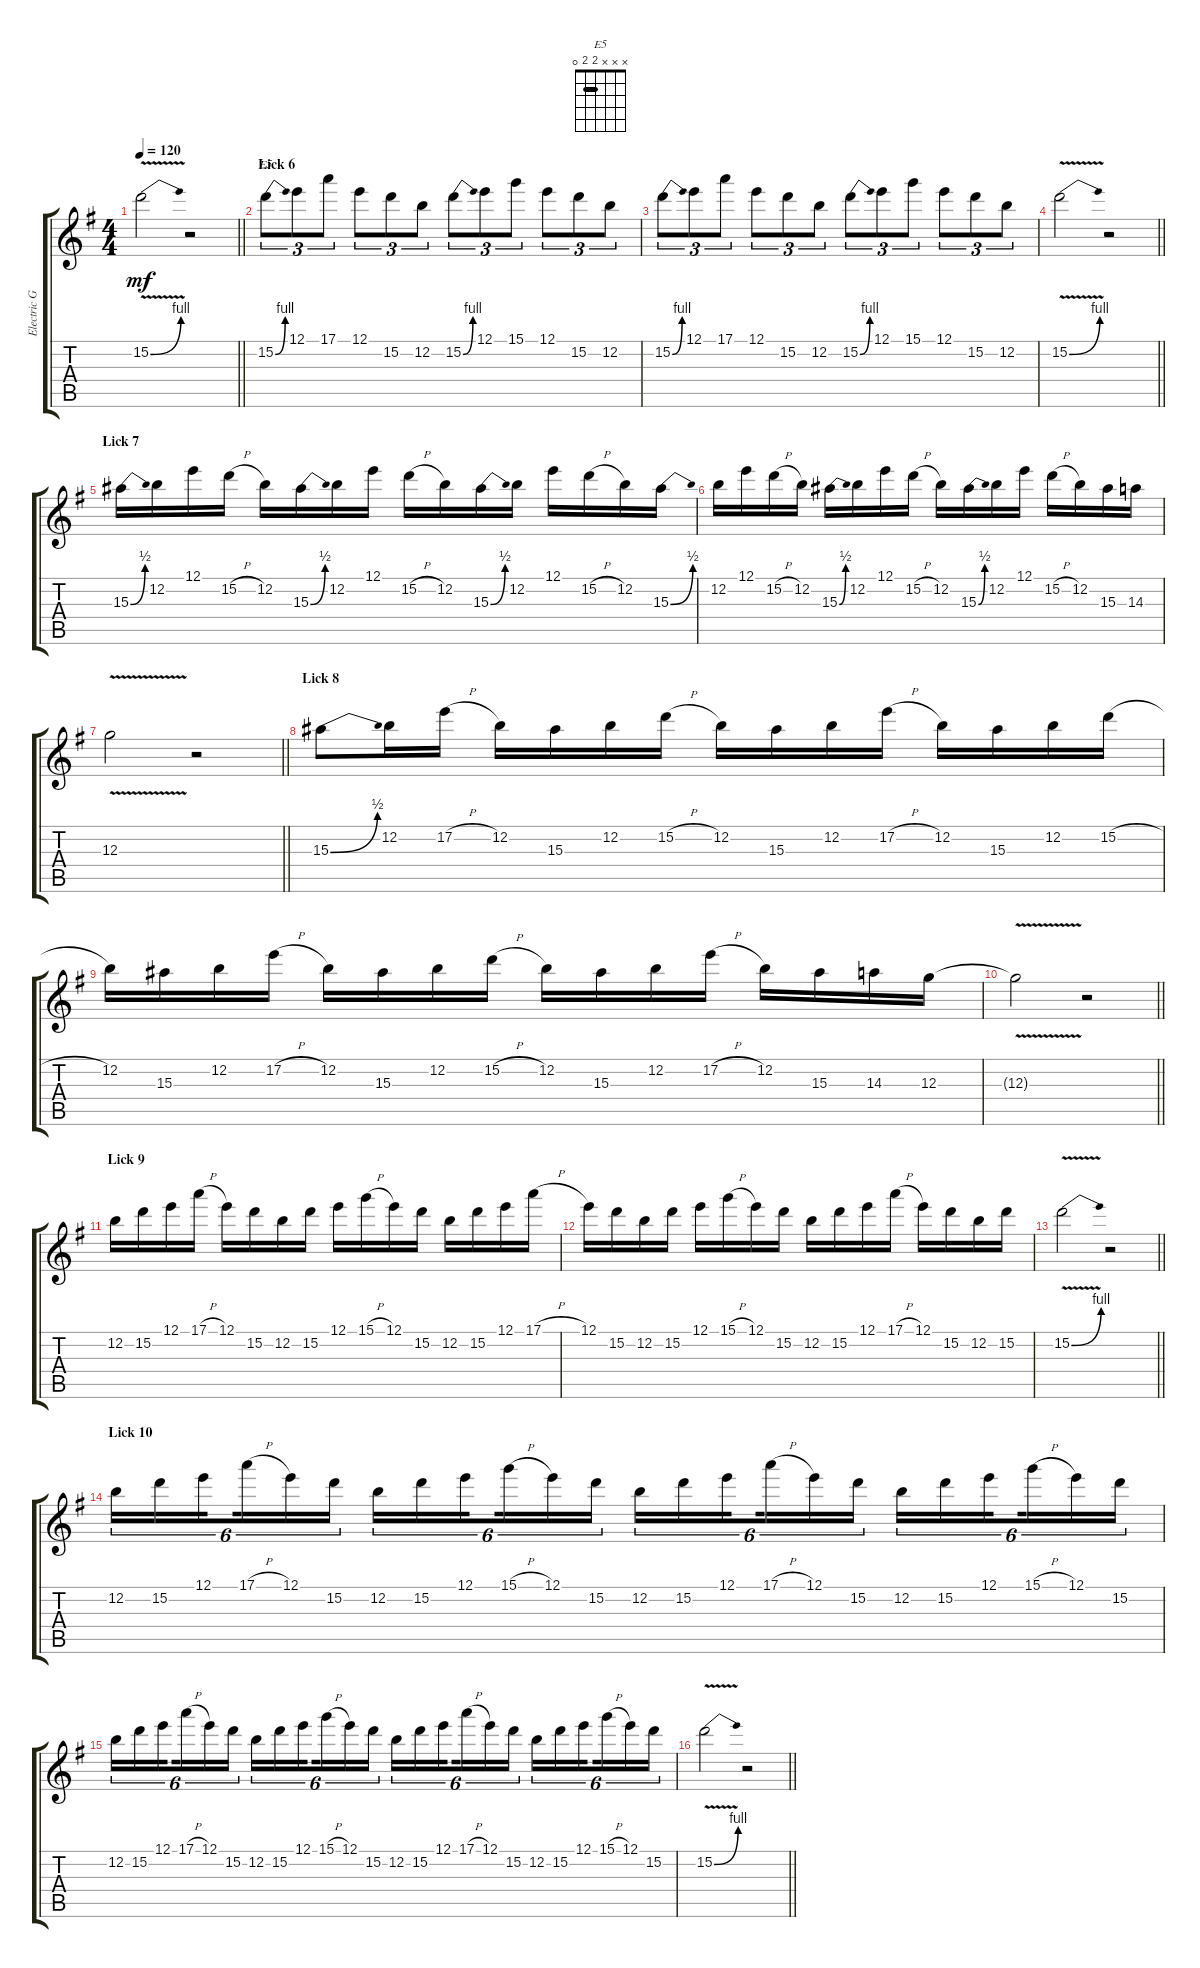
\track ("Electric Guitar" "Electric G") {instrument overdrivenguitar}
\staff {score tabs}
\tuning (E4 B3 G3 D3 A2 E2) {hide}
\chord ("E5" x x x 2 2 0) {barre 2}
\ts (4 4)
\tempo 120
\clef g2
\barLineRight lightlight
\ks eminor
15.2{be (bend 0 0 60 4) v}.2{dy mf} r.2 |
\section ("" "Lick 6")
15.2{be (bend 0 0 60 4)}.8{tu (3 2) ch "E5"} 12.1.8{tu (3 2)} 17.1.8{tu (3 2)} 12.1.8{tu (3 2)} 15.2.8{tu (3 2)} 12.2.8{tu (3 2)} 15.2{be (bend 0 0 60 4)}.8{tu (3 2)} 12.1.8{tu (3 2)} 15.1.8{tu (3 2)} 12.1.8{tu (3 2)} 15.2.8{tu (3 2)} 12.2.8{tu (3 2)} |
15.2{be (bend 0 0 60 4)}.8{tu (3 2)} 12.1.8{tu (3 2)} 17.1.8{tu (3 2)} 12.1.8{tu (3 2)} 15.2.8{tu (3 2)} 12.2.8{tu (3 2)} 15.2{be (bend 0 0 60 4)}.8{tu (3 2)} 12.1.8{tu (3 2)} 15.1.8{tu (3 2)} 12.1.8{tu (3 2)} 15.2.8{tu (3 2)} 12.2.8{tu (3 2)} |
\barLineRight lightlight
15.2{be (bend 0 0 60 4) v}.2 r.2 |
\section ("" "Lick 7")
15.3{be (bend 0 0 60 2)}.16 12.2.16 12.1.16 15.2{h}.16 12.2.16 15.3{be (bend 0 0 60 2)}.16 12.2.16 12.1.16 15.2{h}.16 12.2.16 15.3{be (bend 0 0 60 2)}.16 12.2.16 12.1.16 15.2{h}.16 12.2.16 15.3{be (bend 0 0 60 2)}.16 |
12.2.16 12.1.16 15.2{h}.16 12.2.16 15.3{be (bend 0 0 60 2)}.16 12.2.16 12.1.16 15.2{h}.16 12.2.16 15.3{be (bend 0 0 60 2)}.16 12.2.16 12.1.16 15.2{h}.16 12.2.16 15.3.16 14.3.16 |
\barLineRight lightlight
12.3{v}.2 r.2 |
\section ("" "Lick 8")
15.3{be (bend 0 0 60 2)}.8 12.2.16 17.2{h}.16 12.2.16 15.3.16 12.2.16 15.2{h}.16 12.2.16 15.3.16 12.2.16 17.2{h}.16 12.2.16 15.3.16 12.2.16 15.2{h}.16 |
12.2.16 15.3.16 12.2.16 17.2{h}.16 12.2.16 15.3.16 12.2.16 15.2{h}.16 12.2.16 15.3.16 12.2.16 17.2{h}.16 12.2.16 15.3.16 14.3.16 12.3.16 |
\barLineRight lightlight
12.3{v t}.2 r.2 |
\section ("" "Lick 9")
12.2.16 15.2.16 12.1.16 17.1{h}.16 12.1.16 15.2.16 12.2.16 15.2.16 12.1.16 15.1{h}.16 12.1.16 15.2.16 12.2.16 15.2.16 12.1.16 17.1{h}.16 |
12.1.16 15.2.16 12.2.16 15.2.16 12.1.16 15.1{h}.16 12.1.16 15.2.16 12.2.16 15.2.16 12.1.16 17.1{h}.16 12.1.16 15.2.16 12.2.16 15.2.16 |
\barLineRight lightlight
15.2{be (bend 0 0 60 4) v}.2 r.2 |
\section ("" "Lick 10")
12.2.16{tu (6 4)} 15.2.16{tu (6 4)} 12.1.16{tu (6 4) beam splitsecondary} 17.1{h}.16{tu (6 4)} 12.1.16{tu (6 4)} 15.2.16{tu (6 4)} 12.2.16{tu (6 4)} 15.2.16{tu (6 4)} 12.1.16{tu (6 4) beam splitsecondary} 15.1{h}.16{tu (6 4)} 12.1.16{tu (6 4)} 15.2.16{tu (6 4)} 12.2.16{tu (6 4)} 15.2.16{tu (6 4)} 12.1.16{tu (6 4) beam splitsecondary} 17.1{h}.16{tu (6 4)} 12.1.16{tu (6 4)} 15.2.16{tu (6 4)} 12.2.16{tu (6 4)} 15.2.16{tu (6 4)} 12.1.16{tu (6 4) beam splitsecondary} 15.1{h}.16{tu (6 4)} 12.1.16{tu (6 4)} 15.2.16{tu (6 4)} |
12.2.16{tu (6 4)} 15.2.16{tu (6 4)} 12.1.16{tu (6 4) beam splitsecondary} 17.1{h}.16{tu (6 4)} 12.1.16{tu (6 4)} 15.2.16{tu (6 4)} 12.2.16{tu (6 4)} 15.2.16{tu (6 4)} 12.1.16{tu (6 4) beam splitsecondary} 15.1{h}.16{tu (6 4)} 12.1.16{tu (6 4)} 15.2.16{tu (6 4)} 12.2.16{tu (6 4)} 15.2.16{tu (6 4)} 12.1.16{tu (6 4) beam splitsecondary} 17.1{h}.16{tu (6 4)} 12.1.16{tu (6 4)} 15.2.16{tu (6 4)} 12.2.16{tu (6 4)} 15.2.16{tu (6 4)} 12.1.16{tu (6 4) beam splitsecondary} 15.1{h}.16{tu (6 4)} 12.1.16{tu (6 4)} 15.2.16{tu (6 4)} |
\barLineRight lightlight
15.2{be (bend 0 0 60 4) v}.2 r.2
